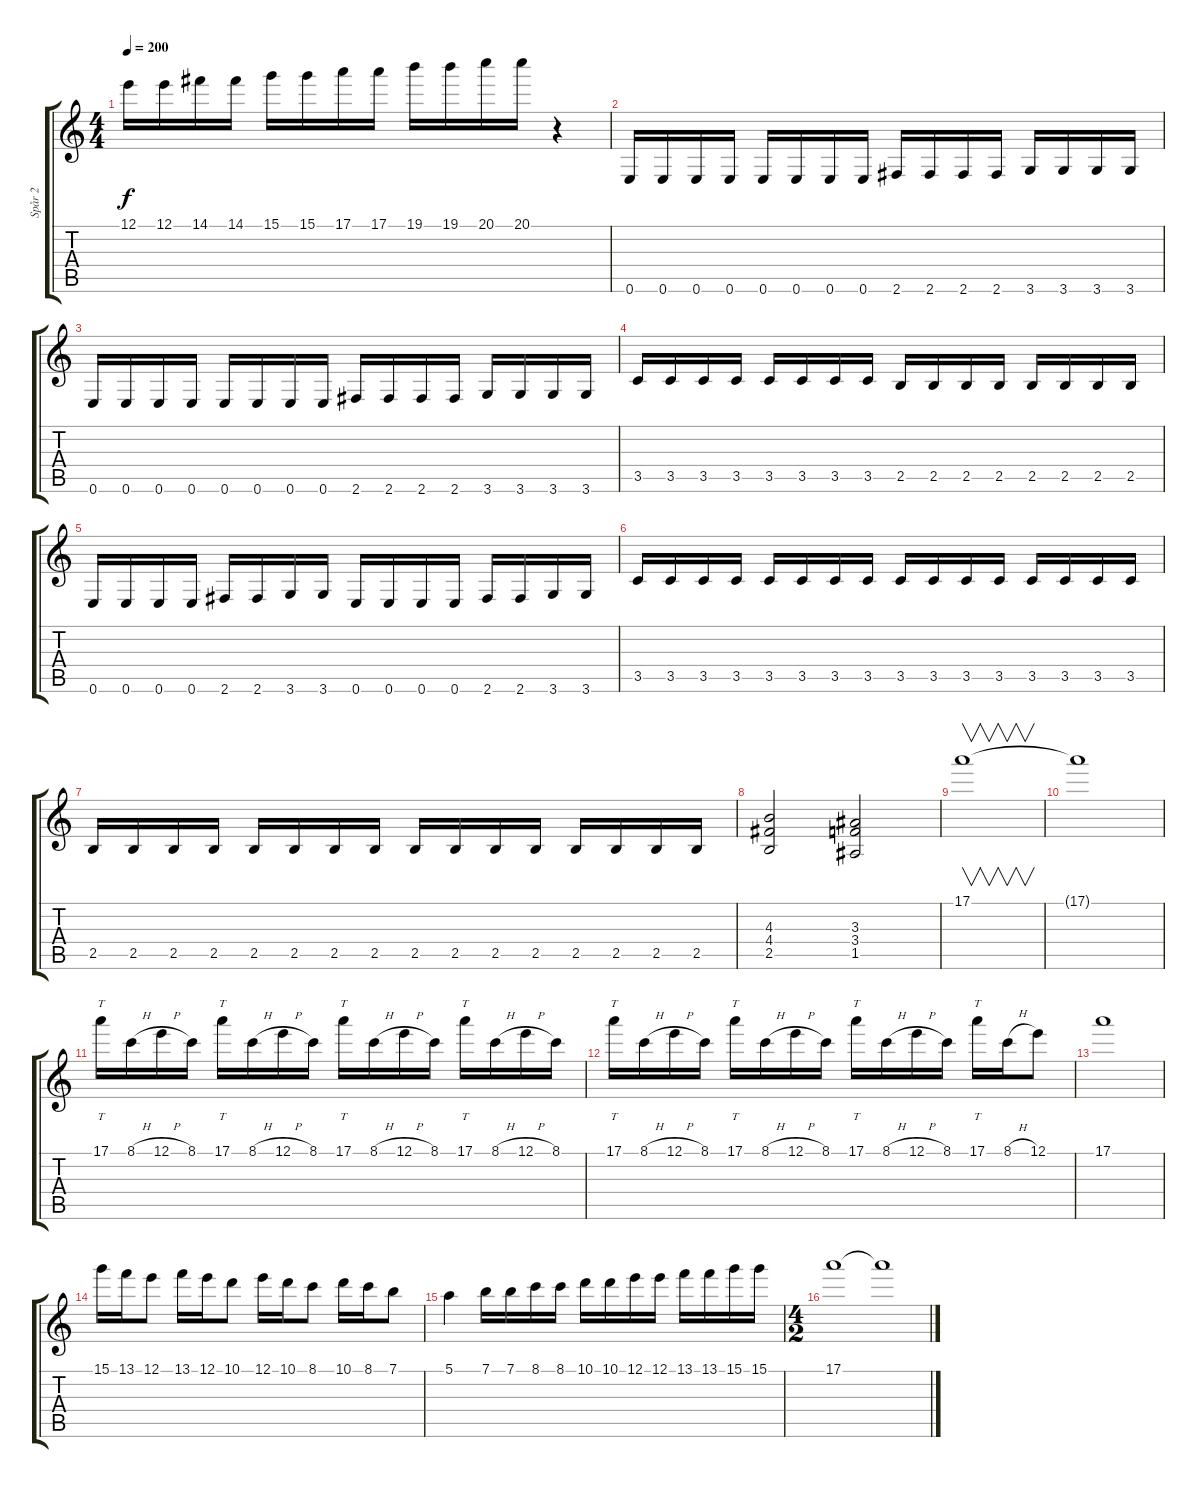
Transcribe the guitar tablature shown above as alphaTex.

\track ("Spår 2" "Spår 2") {instrument distortionguitar}
\staff {score tabs}
\tuning (E4 B3 G3 D3 A2 E2) {hide}
\ts (4 4)
\tempo 200
\clef g2
\ks c
12.1.16{dy f} 12.1.16 14.1.16 14.1.16 15.1.16 15.1.16 17.1.16 17.1.16 19.1.16 19.1.16 20.1.16 20.1.16 r.4 |
0.6.16 0.6.16 0.6.16 0.6.16 0.6.16 0.6.16 0.6.16 0.6.16 2.6.16 2.6.16 2.6.16 2.6.16 3.6.16 3.6.16 3.6.16 3.6.16 |
0.6.16 0.6.16 0.6.16 0.6.16 0.6.16 0.6.16 0.6.16 0.6.16 2.6.16 2.6.16 2.6.16 2.6.16 3.6.16 3.6.16 3.6.16 3.6.16 |
3.5.16 3.5.16 3.5.16 3.5.16 3.5.16 3.5.16 3.5.16 3.5.16 2.5.16 2.5.16 2.5.16 2.5.16 2.5.16 2.5.16 2.5.16 2.5.16 |
0.6.16 0.6.16 0.6.16 0.6.16 2.6.16 2.6.16 3.6.16 3.6.16 0.6.16 0.6.16 0.6.16 0.6.16 2.6.16 2.6.16 3.6.16 3.6.16 |
3.5.16 3.5.16 3.5.16 3.5.16 3.5.16 3.5.16 3.5.16 3.5.16 3.5.16 3.5.16 3.5.16 3.5.16 3.5.16 3.5.16 3.5.16 3.5.16 |
2.5.16 2.5.16 2.5.16 2.5.16 2.5.16 2.5.16 2.5.16 2.5.16 2.5.16 2.5.16 2.5.16 2.5.16 2.5.16 2.5.16 2.5.16 2.5.16 |
(4.3 4.4 2.5).2 (3.3 3.4 1.5).2 |
17.1.1{v} |
17.1{t}.1 |
17.1.16{tt} 8.1{h}.16 12.1{h}.16 8.1.16 17.1.16{tt} 8.1{h}.16 12.1{h}.16 8.1.16 17.1.16{tt} 8.1{h}.16 12.1{h}.16 8.1.16 17.1.16{tt} 8.1{h}.16 12.1{h}.16 8.1.16 |
17.1.16{tt} 8.1{h}.16 12.1{h}.16 8.1.16 17.1.16{tt} 8.1{h}.16 12.1{h}.16 8.1.16 17.1.16{tt} 8.1{h}.16 12.1{h}.16 8.1.16 17.1.16{tt} 8.1{h}.16 12.1.8 |
17.1.1 |
15.1.16 13.1.16 12.1.8 13.1.16 12.1.16 10.1.8 12.1.16 10.1.16 8.1.8 10.1.16 8.1.16 7.1.8 |
5.1.4 7.1.16 7.1.16 8.1.16 8.1.16 10.1.16 10.1.16 12.1.16 12.1.16 13.1.16 13.1.16 15.1.16 15.1.16 |
\ts (4 2)
17.1.1 17.1{t}.1
